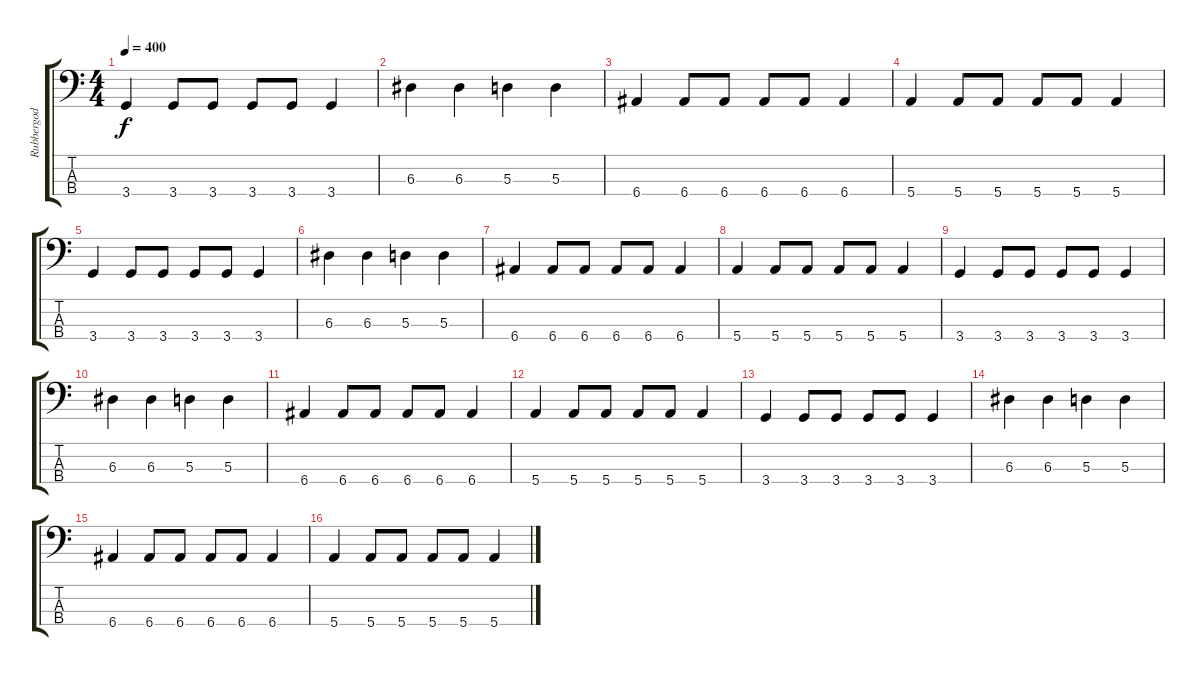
\track ("Rubbergod" "Rubbergod") {instrument electricbasspick}
\staff {score tabs}
\tuning (G2 D2 A1 E1) {hide}
\ts (4 4)
\tempo 400
\clef f4
\ks c
3.4.4{dy f} 3.4.8 3.4.8 3.4.8 3.4.8 3.4.4 |
6.3.4 6.3.4 5.3.4 5.3.4 |
6.4.4 6.4.8 6.4.8 6.4.8 6.4.8 6.4.4 |
5.4.4 5.4.8 5.4.8 5.4.8 5.4.8 5.4.4 |
3.4.4 3.4.8 3.4.8 3.4.8 3.4.8 3.4.4 |
6.3.4 6.3.4 5.3.4 5.3.4 |
6.4.4 6.4.8 6.4.8 6.4.8 6.4.8 6.4.4 |
5.4.4 5.4.8 5.4.8 5.4.8 5.4.8 5.4.4 |
3.4.4 3.4.8 3.4.8 3.4.8 3.4.8 3.4.4 |
6.3.4 6.3.4 5.3.4 5.3.4 |
6.4.4 6.4.8 6.4.8 6.4.8 6.4.8 6.4.4 |
5.4.4 5.4.8 5.4.8 5.4.8 5.4.8 5.4.4 |
3.4.4 3.4.8 3.4.8 3.4.8 3.4.8 3.4.4 |
6.3.4 6.3.4 5.3.4 5.3.4 |
6.4.4 6.4.8 6.4.8 6.4.8 6.4.8 6.4.4 |
5.4.4 5.4.8 5.4.8 5.4.8 5.4.8 5.4.4
